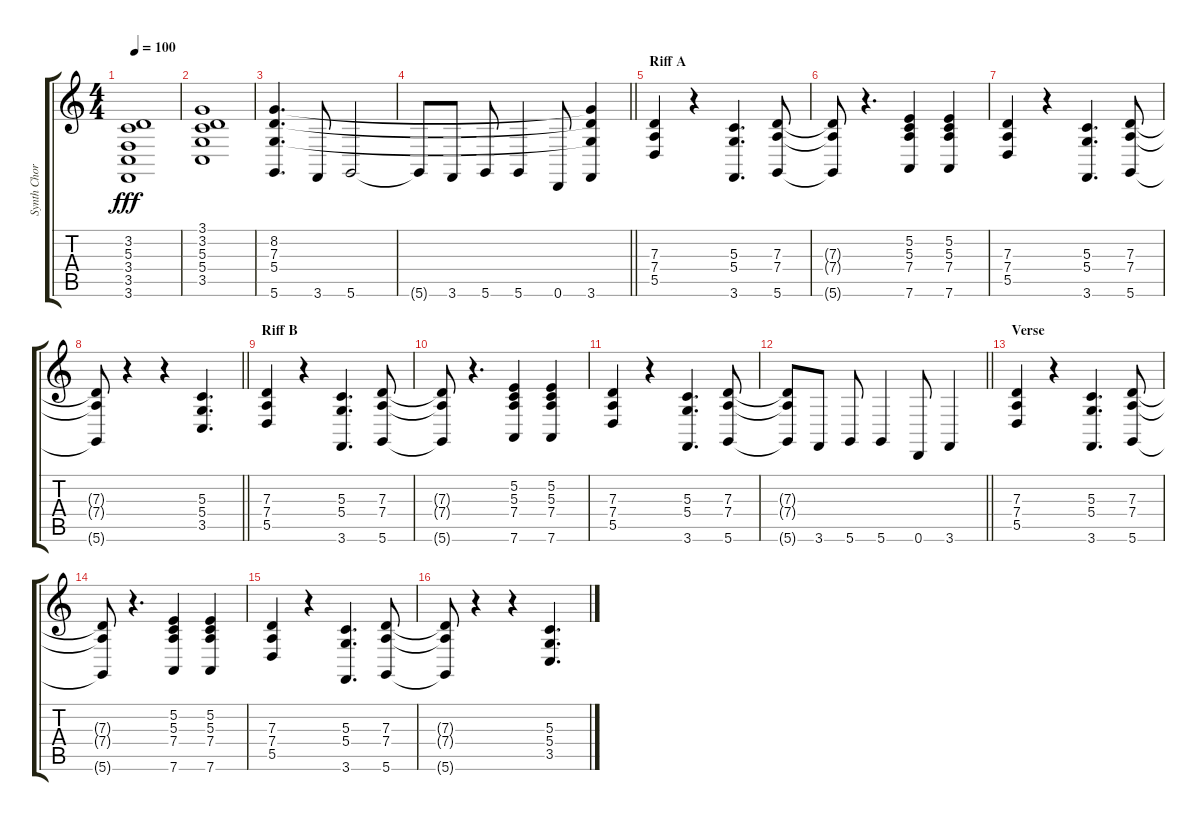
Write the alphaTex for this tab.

\track ("Synth Chords" "Synth Chor") {instrument synthstrings1}
\staff {score tabs}
\tuning (E4 B3 G3 D3 A2 D2) {hide}
\ts (4 4)
\tempo 100
\clef g2
\ks c
(3.2 5.3 3.4 3.5 3.6).1{dy fff} |
(3.1 3.2 5.3 5.4 3.5).1 |
(8.2 7.3 5.4 5.6).4{d} 3.6.8 5.6.2 |
\barLineRight lightlight
5.6{t}.8 3.6.8 5.6.8 5.6.4 0.6.8 (8.2{t} 7.3{t} 5.4{t} 3.6).4 |
\section ("" "Riff A")
(7.3 7.4 5.5).4 r.4 (5.3 5.4 3.6).4{d} (7.3 7.4 5.6).8 |
(7.3{t} 7.4{t} 5.6{t}).8 r.4{d} (5.2 5.3 7.4 7.6).4 (5.2 5.3 7.4 7.6).4 |
(7.3 7.4 5.5).4 r.4 (5.3 5.4 3.6).4{d} (7.3 7.4 5.6).8 |
\barLineRight lightlight
(7.3{t} 7.4{t} 5.6{t}).8 r.4 r.4 (5.3 5.4 3.5).4{d} |
\section ("" "Riff B")
(7.3 7.4 5.5).4 r.4 (5.3 5.4 3.6).4{d} (7.3 7.4 5.6).8 |
(7.3{t} 7.4{t} 5.6{t}).8 r.4{d} (5.2 5.3 7.4 7.6).4 (5.2 5.3 7.4 7.6).4 |
(7.3 7.4 5.5).4 r.4 (5.3 5.4 3.6).4{d} (7.3 7.4 5.6).8 |
\barLineRight lightlight
(7.3{t} 7.4{t} 5.6{t}).8 3.6.8 5.6.8 5.6.4 0.6.8 3.6.4 |
\section ("" "Verse")
(7.3 7.4 5.5).4 r.4 (5.3 5.4 3.6).4{d} (7.3 7.4 5.6).8 |
(7.3{t} 7.4{t} 5.6{t}).8 r.4{d} (5.2 5.3 7.4 7.6).4 (5.2 5.3 7.4 7.6).4 |
(7.3 7.4 5.5).4 r.4 (5.3 5.4 3.6).4{d} (7.3 7.4 5.6).8 |
(7.3{t} 7.4{t} 5.6{t}).8 r.4 r.4 (5.3 5.4 3.5).4{d}
